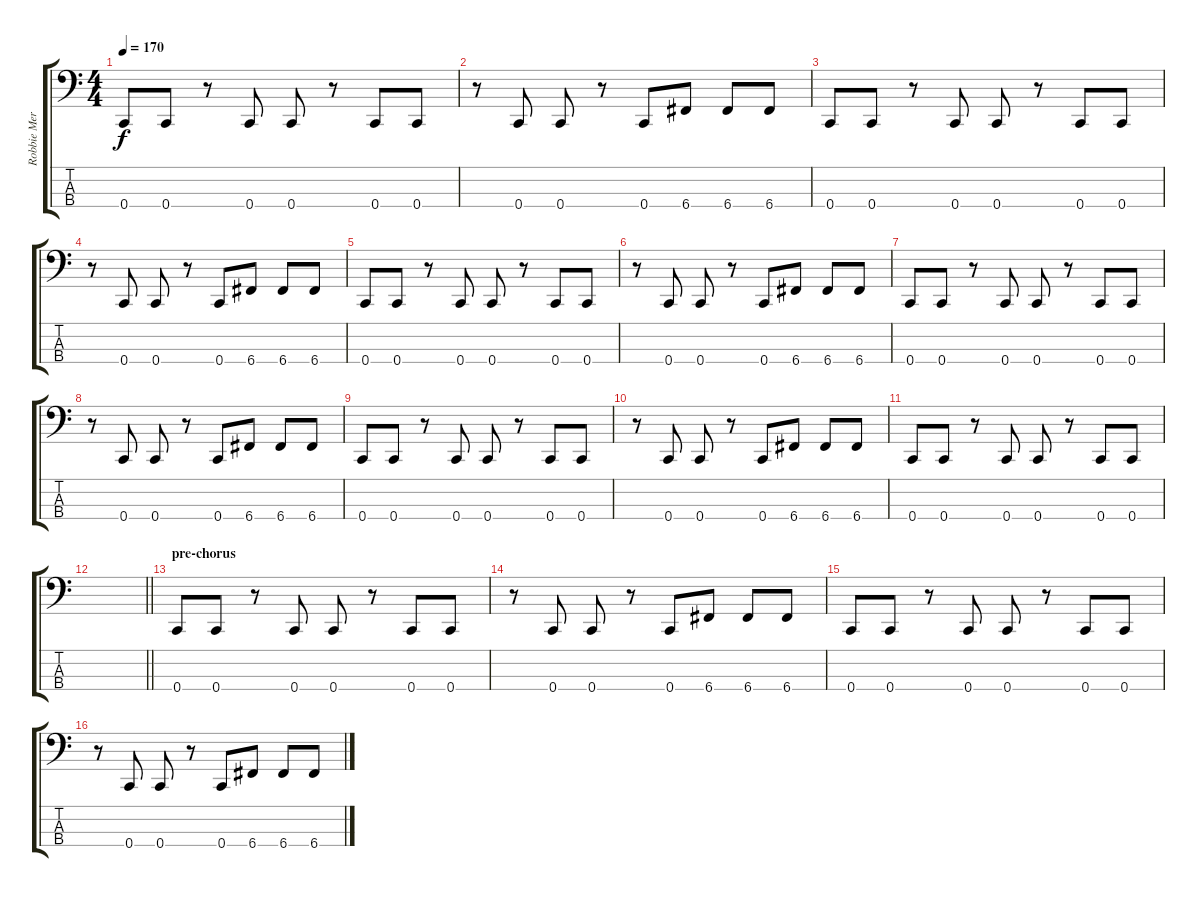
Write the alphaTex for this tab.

\track ("Robbie Merrill - bass" "Robbie Mer") {instrument electricbassfinger}
\staff {score tabs}
\tuning (F2 C2 G1 C1) {hide}
\ts (4 4)
\tempo 170
\clef f4
\ks c
0.4.8{dy f} 0.4.8 r.8 0.4.8 0.4.8 r.8 0.4.8 0.4.8 |
r.8 0.4.8 0.4.8 r.8 0.4.8 6.4.8 6.4.8 6.4.8 |
0.4.8 0.4.8 r.8 0.4.8 0.4.8 r.8 0.4.8 0.4.8 |
r.8 0.4.8 0.4.8 r.8 0.4.8 6.4.8 6.4.8 6.4.8 |
0.4.8 0.4.8 r.8 0.4.8 0.4.8 r.8 0.4.8 0.4.8 |
r.8 0.4.8 0.4.8 r.8 0.4.8 6.4.8 6.4.8 6.4.8 |
0.4.8 0.4.8 r.8 0.4.8 0.4.8 r.8 0.4.8 0.4.8 |
r.8 0.4.8 0.4.8 r.8 0.4.8 6.4.8 6.4.8 6.4.8 |
0.4.8 0.4.8 r.8 0.4.8 0.4.8 r.8 0.4.8 0.4.8 |
r.8 0.4.8 0.4.8 r.8 0.4.8 6.4.8 6.4.8 6.4.8 |
0.4.8 0.4.8 r.8 0.4.8 0.4.8 r.8 0.4.8 0.4.8 |
\barLineRight lightlight
|
\section ("" "pre-chorus")
0.4.8 0.4.8 r.8 0.4.8 0.4.8 r.8 0.4.8 0.4.8 |
r.8 0.4.8 0.4.8 r.8 0.4.8 6.4.8 6.4.8 6.4.8 |
0.4.8 0.4.8 r.8 0.4.8 0.4.8 r.8 0.4.8 0.4.8 |
r.8 0.4.8 0.4.8 r.8 0.4.8 6.4.8 6.4.8 6.4.8
